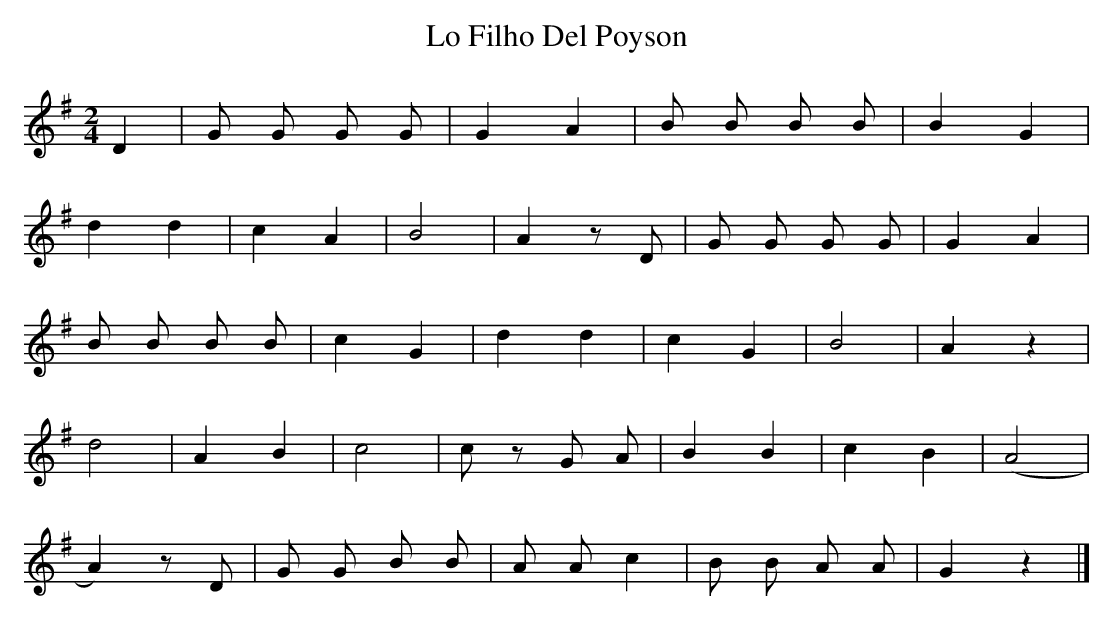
X:1
T:Lo Filho Del Poyson
M:2/4
L:1/8
K:G
D2 | G G G G | G2 A2 | B B B B | B2 G2 |
d2 d2 | c2 A2 | B4 | A2 z D | G G G G | G2 A2 |
B B B B | c2 G2 | d2 d2 | c2 G2 | B4 | A2 z2 |
d4 | A2 B2 | c4 | c z G A | B2 B2 | c2 B2 | (A4 |
A2) z D | G G B B | A A c2 | B B A A | G2 z2 |]
